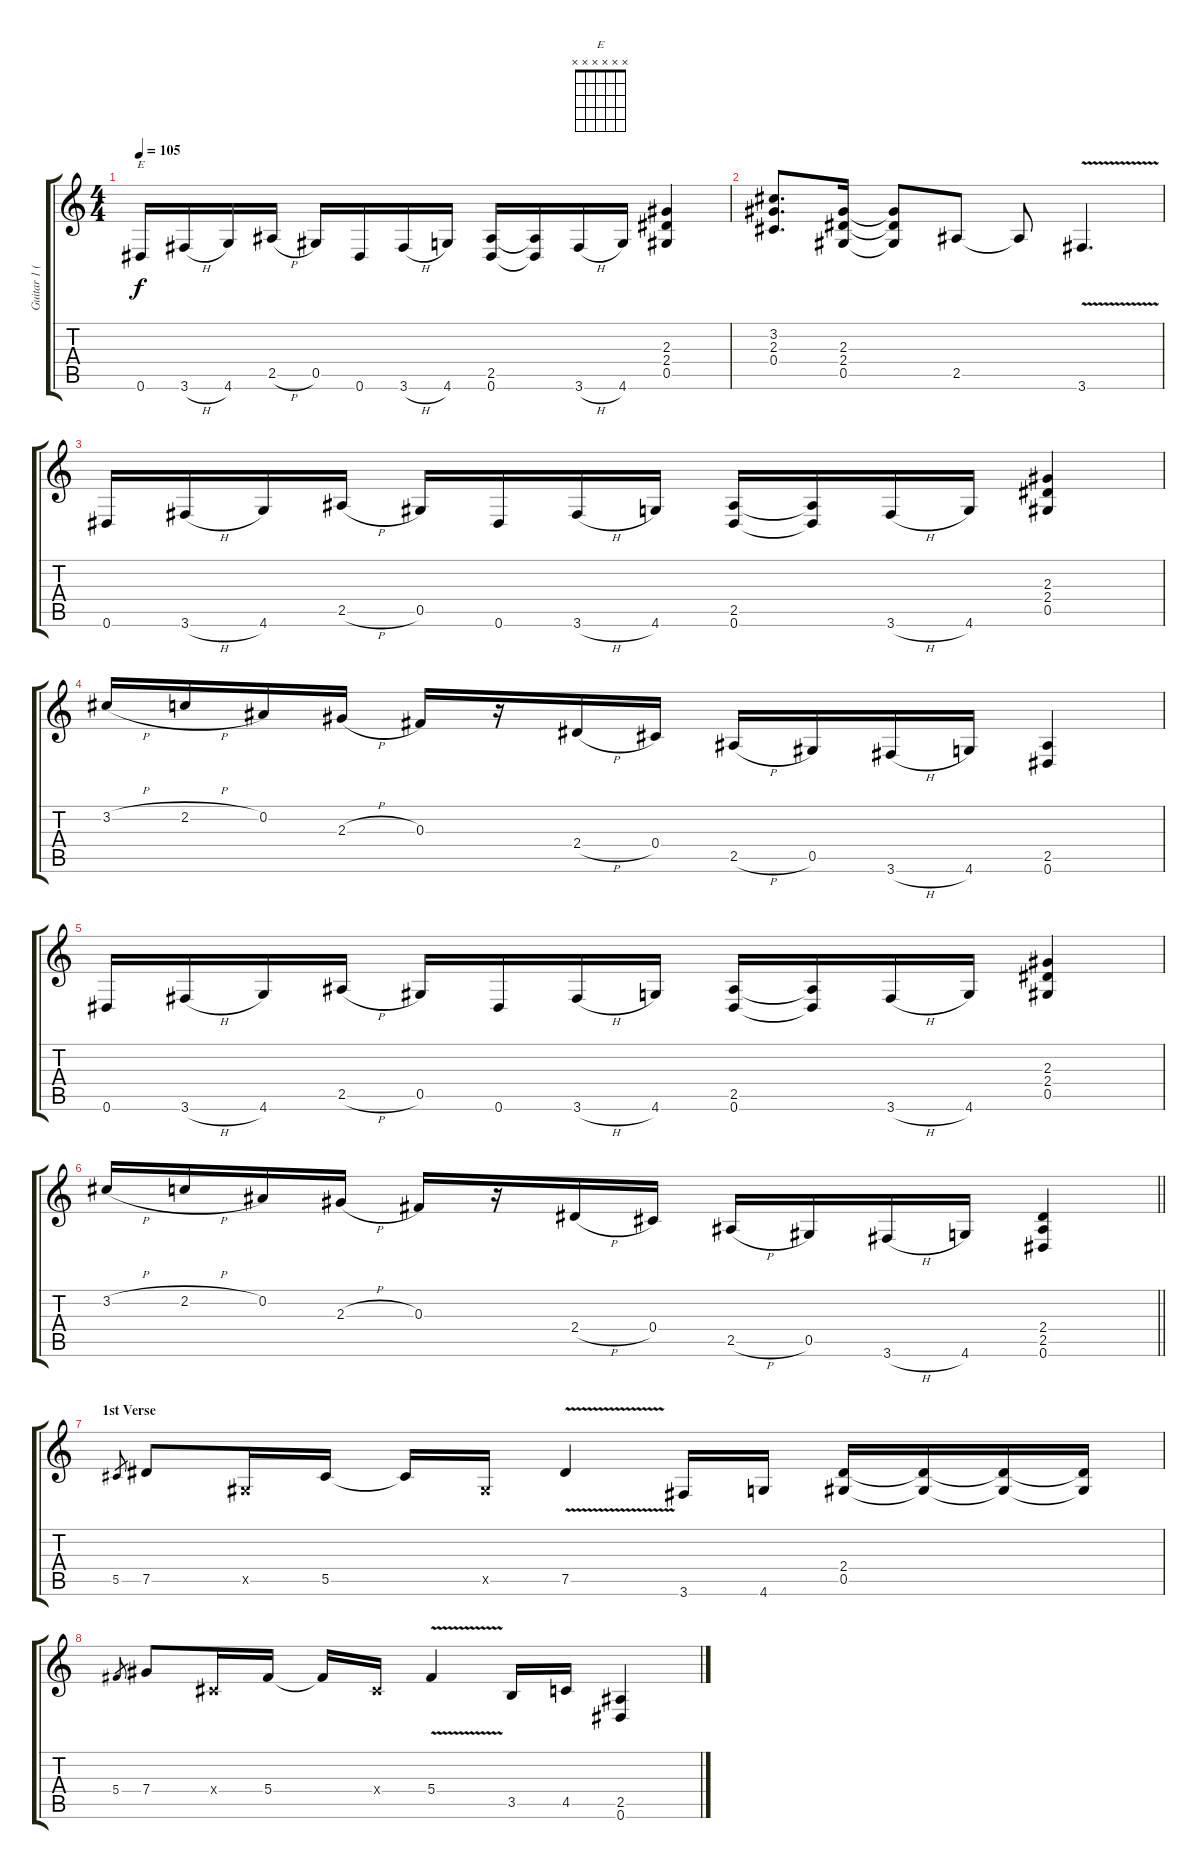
\track ("Guitar 1 (Izzy)" "Guitar 1 (") {instrument distortionguitar}
\staff {score tabs}
\tuning (Eb4 Bb3 Gb3 Db3 Ab2 Eb2) {hide}
\chord ("E" x x x x x x)
\ts (4 4)
\tempo 105
\clef g2
\ks c
0.6.16{ch "E" dy f} 3.6{h}.16 4.6.16 2.5{h}.16 0.5.16 0.6.16 3.6{h}.16 4.6.16 (2.5 0.6).16 (2.5{t} 0.6{t}).16 3.6{h}.16 4.6.16 (2.3 2.4 0.5).4 |
(3.2 2.3 0.4).8{d} (2.3 2.4 0.5).16 (2.3{t} 2.4{t} 0.5{t}).8 2.5.8 2.5{t}.8 3.6{v}.4{d} |
0.6.16 3.6{h}.16 4.6.16 2.5{h}.16 0.5.16 0.6.16 3.6{h}.16 4.6.16 (2.5 0.6).16 (2.5{t} 0.6{t}).16 3.6{h}.16 4.6.16 (2.3 2.4 0.5).4 |
3.2{h}.16 2.2{h}.16 0.2.16 2.3{h}.16 0.3.16 r.16 2.4{h}.16 0.4.16 2.5{h}.16 0.5.16 3.6{h}.16 4.6.16 (2.5 0.6).4 |
0.6.16 3.6{h}.16 4.6.16 2.5{h}.16 0.5.16 0.6.16 3.6{h}.16 4.6.16 (2.5 0.6).16 (2.5{t} 0.6{t}).16 3.6{h}.16 4.6.16 (2.3 2.4 0.5).4 |
\barLineRight lightlight
3.2{h}.16 2.2{h}.16 0.2.16 2.3{h}.16 0.3.16 r.16 2.4{h}.16 0.4.16 2.5{h}.16 0.5.16 3.6{h}.16 4.6.16 (2.4 2.5 0.6).4 |
\section ("" "1st Verse")
5.5.8{gr} 7.5.8 0.5{x}.16 5.5.16 5.5{t}.16 0.5{x}.16 7.5{v}.4 3.6.16 4.6.16 (2.4 0.5).16 (2.4{t} 0.5{t}).16 (2.4{t} 0.5{t}).16 (2.4{t} 0.5{t}).16 |
5.4.8{gr} 7.4.8 0.4{x}.16 5.4.16 5.4{t}.16 0.4{x}.16 5.4{v}.4 3.5.16 4.5.16 (2.5 0.6).4
